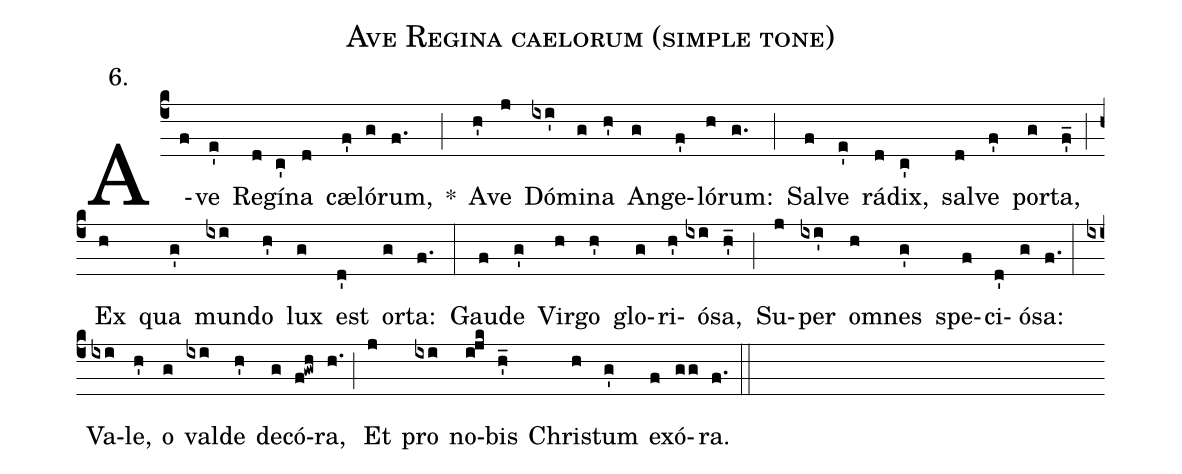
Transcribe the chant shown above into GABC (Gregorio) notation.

name:Ave Regina caelorum (simple tone);
office-part:Antiphona;
mode:6;
annotation: 6.;
%%
(c4) A(f)ve(e') Re(d)gí(c')na(d) cæ(f')ló(g)rum,(f.) *(;) A(h')ve(j) Dó(ixi')mi(g)na(h') An(g)ge(f')ló(h)rum:(g.) (;) Sal(f)ve(e') rá(d)dix,(c') sal(d)ve(f') por(g)ta,(f'_) (;) Ex(h) qua(g') mun(ixi)do(h') lux(g) est(d') or(g)ta:(f.) (:) Gau(f)de(g') Vir(h)go(h') glo(g)ri(h')ó(ixi)sa,(h'_) (;) Su(j)per(ixi') o(h)mnes(g') spe(f)ci(d')ó(g)sa:(f.) (:) Va(ixi)le,(h') o(g) val(ixi)de(h') de(g)có(f!gwh)ra,(h.) (;) Et(j) pro(ixi) no(i!jk)bis(h'_) Chri(h)stum(g') ex(f)ó(gg)ra.(f.) (::)
